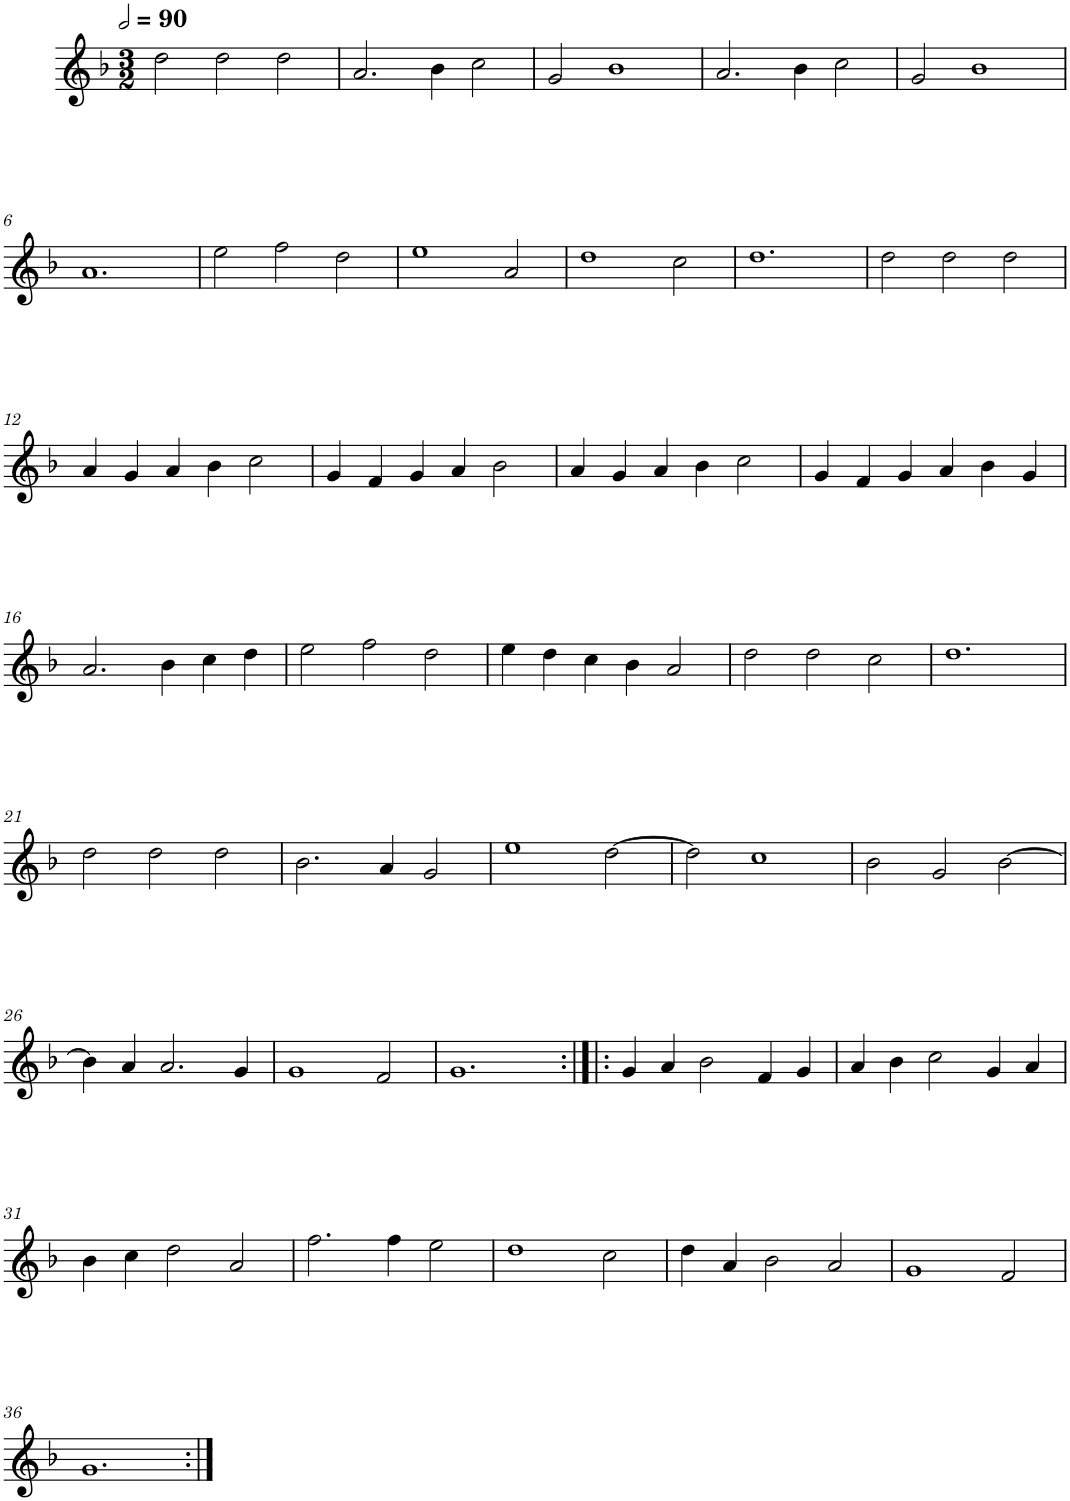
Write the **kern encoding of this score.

**kern
*part1
*staff1
*I"Quatre parties
*clefG2
*k[b-]
*M3/2
*MM180
=1
2dd\
2dd\
2dd\
=2
2.a/
4b-\
2cc\
=3
2g/
1b-
=4
2.a/
4b-\
2cc\
=5
2g/
1b-
!!LO:LB:g=z
=6
1.a
=7
2ee\
2ff\
2dd\
=8
1ee
2a/
=9
1dd
2cc\
=10
1.dd
=11
2dd\
2dd\
2dd\
!!LO:LB:g=z
=12
4a/
4g/
4a/
4b-\
2cc\
=13
4g/
4f/
4g/
4a/
2b-\
=14
4a/
4g/
4a/
4b-\
2cc\
=15
4g/
4f/
4g/
4a/
4b-\
4g/
!!LO:LB:g=z
=16
2.a/
4b-\
4cc\
4dd\
=17
2ee\
2ff\
2dd\
=18
4ee\
4dd\
4cc\
4b-\
2a/
=19
2dd\
2dd\
2cc\
=20
1.dd
!!LO:LB:g=z
=21
2dd\
2dd\
2dd\
=22
2.b-\
4a/
2g/
=23
1ee
[2dd\
=24
2dd\]
1cc
=25
2b-\
2g/
[2b-\
!!LO:LB:g=z
=26
4b-\]
4a/
2.a/
4g/
=27
1g
2f/
=28
1.g
=29:|!|:
4g/
4a/
2b-\
4f/
4g/
=30
4a/
4b-\
2cc\
4g/
4a/
!!LO:LB:g=z
=31
4b-\
4cc\
2dd\
2a/
=32
2.ff\
4ff\
2ee\
=33
1dd
2cc\
=34
4dd\
4a/
2b-\
2a/
=35
1g
2f/
!!LO:LB:g=z
=36
1.g
=:|!
*-
